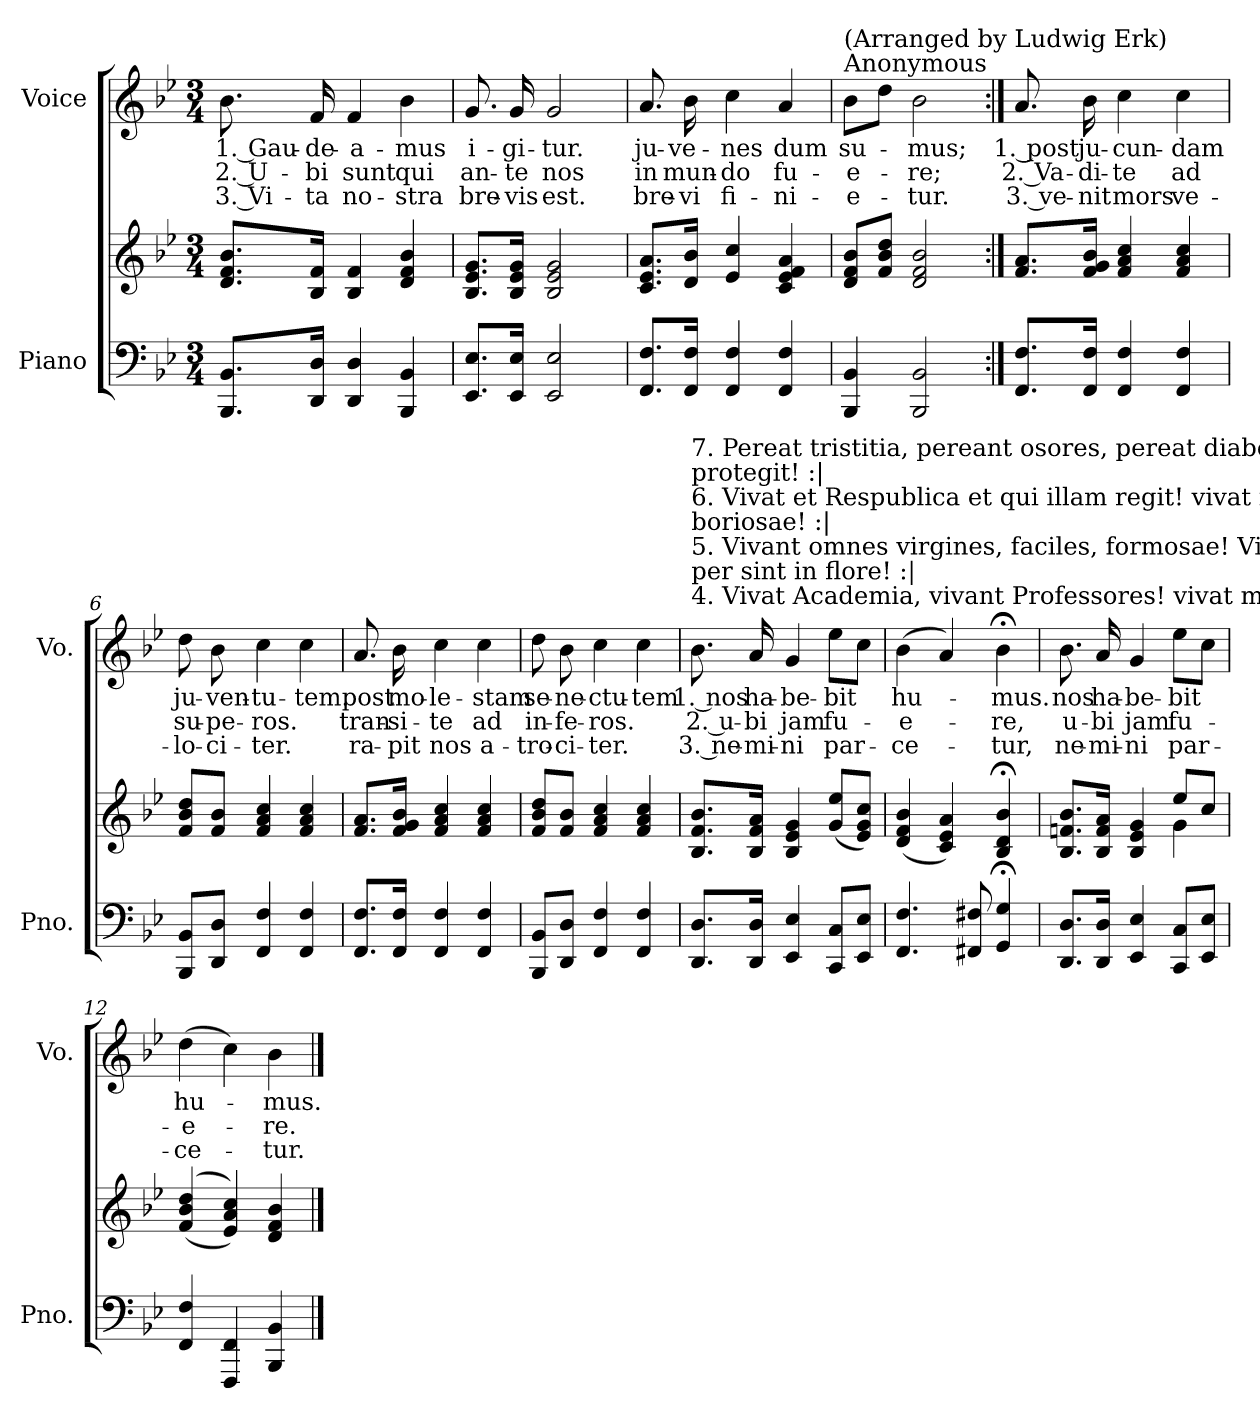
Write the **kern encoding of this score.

**kern	**kern	**kern	**text	**text	**text
*part2	*part2	*part1	*part1	*part1	*part1
*staff3	*staff2	*staff1	*staff1	*staff1	*staff1
*I"Piano	*	*I"Voice	*	*	*
*I'Pno.	*	*I'Vo.	*	*	*
*clefF4	*clefG2	*clefG2	*	*	*
*k[b-e-]	*k[b-e-]	*k[b-e-]	*	*	*
*M3/4	*M3/4	*M3/4	*	*	*
=1	=1	=1	=1	=1	=1
!	!	!	!LO:LY:b	!LO:LY:b	!LO:LY:b
8.BBB-/ 8.BB-/L	8.d/ 8.f/ 8.b-/L	8.b-\	1. Gau-	2. U-	3. Vi-
!	!	!	!LO:LY:b	!LO:LY:b	!LO:LY:b
16DD/ 16D/Jk	16B-/ 16f/Jk	16f/	-de-	-bi	-ta
!	!	!	!LO:LY:b	!LO:LY:b	!LO:LY:b
4DD/ 4D/	4B-/ 4f/	4f/	-a-	sunt	no-
!	!	!	!LO:LY:b	!LO:LY:b	!LO:LY:b
4BBB-/ 4BB-/	4d/ 4f/ 4b-/	4b-\	-mus	qui	-stra
=2	=2	=2	=2	=2	=2
!	!	!	!LO:LY:b	!LO:LY:b	!LO:LY:b
8.EE-/ 8.E-/L	8.B-/ 8.e-/ 8.g/L	8.g/	i-	an-	bre-
!	!	!	!LO:LY:b	!LO:LY:b	!LO:LY:b
16EE-/ 16E-/Jk	16B-/ 16e-/ 16g/Jk	16g/	-gi-	-te	-vis
!	!	!	!LO:LY:b	!LO:LY:b	!LO:LY:b
2EE-/ 2E-/	2B-/ 2e-/ 2g/	2g/	-tur.	nos	est.
=3	=3	=3	=3	=3	=3
!	!	!	!LO:LY:b	!LO:LY:b	!LO:LY:b
8.FF/ 8.F/L	8.c/ 8.e-/ 8.a/L	8.a/	ju-	in	bre-
!	!	!	!LO:LY:b	!LO:LY:b	!LO:LY:b
16FF/ 16F/Jk	16d/ 16b-/Jk	16b-\	-ve-	mun-	-vi
!	!	!	!LO:LY:b	!LO:LY:b	!LO:LY:b
4FF/ 4F/	4e-/ 4cc/	4cc\	-nes	-do	fi-
!	!	!	!LO:LY:b	!LO:LY:b	!LO:LY:b
4FF/ 4F/	4c/ 4e-/ 4f/ 4a/	4a/	dum	fu-	-ni-
=4	=4	=4	=4	=4	=4
!	!	!LO:TX:a:t=Anonymous	!	!	!
!	!	!LO:TX:a:t=(Arranged by Ludwig Erk)	!	!	!
!	!	!	!LO:LY:b	!LO:LY:b	!LO:LY:b
4BBB-/ 4BB-/	8d/ 8f/ 8b-/L	8b-\L	-su-	-e-	-e-
.	8f/ 8b-/ 8dd/J	8dd\J	.	.	.
!	!	!	!LO:LY:b	!LO:LY:b	!LO:LY:b
2BBB-/ 2BB-/	2d/ 2f/ 2b-/	2b-\	-mus;	-re;	-tur.
=5:|!	=5:|!	=5:|!	=5:|!	=5:|!	=5:|!
!	!	!	!LO:LY:b	!LO:LY:b	!LO:LY:b
8.FF/ 8.F/L	8.f/ 8.a/L	8.a/	1. post	2. Va-	3. ve-
!	!	!	!LO:LY:b	!LO:LY:b	!LO:LY:b
16FF/ 16F/Jk	16f/ 16g/ 16b-/Jk	16b-\	ju-	-di-	-nit
!	!	!	!LO:LY:b	!LO:LY:b	!LO:LY:b
4FF/ 4F/	4f/ 4a/ 4cc/	4cc\	-cun-	-te	mors
!	!	!	!LO:LY:b	!LO:LY:b	!LO:LY:b
4FF/ 4F/	4f/ 4a/ 4cc/	4cc\	-dam	ad	ve-
!!LO:LB:g=z
=6	=6	=6	=6	=6	=6
!	!	!	!LO:LY:b	!LO:LY:b	!LO:LY:b
8BBB-/ 8BB-/L	8f/ 8b-/ 8dd/L	8dd\	ju-	su-	-lo-
!	!	!	!LO:LY:b	!LO:LY:b	!LO:LY:b
8DD/ 8D/J	8f/ 8b-/J	8b-\	-ven-	-pe-	-ci-
!	!	!	!LO:LY:b	!LO:LY:b	!LO:LY:b
4FF/ 4F/	4f/ 4a/ 4cc/	4cc\	-tu-	-ros.	-ter.
!	!	!	!LO:LY:b	!	!
4FF/ 4F/	4f/ 4a/ 4cc/	4cc\	-tem.	.	.
=7	=7	=7	=7	=7	=7
!	!	!	!LO:LY:b	!LO:LY:b	!LO:LY:b
8.FF/ 8.F/L	8.f/ 8.a/L	8.a/	post	tran-	ra-
!	!	!	!LO:LY:b	!LO:LY:b	!LO:LY:b
16FF/ 16F/Jk	16f/ 16g/ 16b-/Jk	16b-\	mo-	-si-	-pit
!	!	!	!LO:LY:b	!LO:LY:b	!LO:LY:b
4FF/ 4F/	4f/ 4a/ 4cc/	4cc\	-le-	-te	nos
!	!	!	!LO:LY:b	!LO:LY:b	!LO:LY:b
4FF/ 4F/	4f/ 4a/ 4cc/	4cc\	-stam	ad	a-
=8	=8	=8	=8	=8	=8
!	!	!	!LO:LY:b	!LO:LY:b	!LO:LY:b
8BBB-/ 8BB-/L	8f/ 8b-/ 8dd/L	8dd\	se-	in-	-tro-
!	!	!	!LO:LY:b	!LO:LY:b	!LO:LY:b
8DD/ 8D/J	8f/ 8b-/J	8b-\	-ne-	-fe-	-ci-
!	!	!	!LO:LY:b	!LO:LY:b	!LO:LY:b
4FF/ 4F/	4f/ 4a/ 4cc/	4cc\	-ctu-	-ros.	-ter.
!	!	!	!LO:LY:b	!	!
4FF/ 4F/	4f/ 4a/ 4cc/	4cc\	-tem	.	.
=9	=9	=9	=9	=9	=9
!	!	!LO:TX:a:t=4. Vivat Academia, vivant Professores! vivat membrum quodlibet. vivant membra quaelibet. |&colon; sem-	!	!	!
!	!	!LO:TX:a:t=per sint in flore! &colon;|	!	!	!
!	!	!LO:TX:a:t=5. Vivant omnes virgines, faciles, formosae! Vivant et mulieres, tenerae. amabiles, |&colon; bonae, la -	!	!	!
!	!	!LO:TX:a:t=boriosae! &colon;|	!	!	!
!	!	!LO:TX:a:t=6. Vivat et Respublica et qui illam regit! vivat nostra Civitas, Maecenatum caritas, |&colon; quae nos hic	!	!	!
!	!	!LO:TX:a:t=protegit! &colon;|	!	!	!
!	!	!LO:TX:a:t=7. Pereat tristitia, pereant osores, pereat diabolus. quivis antiburschius |&colon; atque irrisores! &colon;|	!	!	!
!	!	!	!LO:LY:b	!LO:LY:b	!LO:LY:b
8.DD/ 8.D/L	8.B-/ 8.f/ 8.b-/L	8.b-\	1. nos	2. u-	3. ne-
!	!	!	!LO:LY:b	!LO:LY:b	!LO:LY:b
16DD/ 16D/Jk	16B-/ 16f/ 16a/Jk	16a/	ha-	-bi	-mi-
!	!	!	!LO:LY:b	!LO:LY:b	!LO:LY:b
4EE-/ 4E-/	4B-/ 4e-/ 4g/	4g/	-be-	jam	-ni
!	!	!	!LO:LY:b	!LO:LY:b	!LO:LY:b
8CC/ 8C/L	(<8g/ 8ee-/L	8ee-\L	-bit	fu-	par-
8EE-/ 8E-/J	8e-/ 8g/ 8cc/J)	8cc\J	.	.	.
=10	=10	=10	=10	=10	=10
!	!	!	!LO:LY:b	!LO:LY:b	!LO:LY:b
4.FF/ 4.F/	(<4d/ 4f/ 4b-/	(<4b-\	hu-	-e-	-ce-
.	4c/ 4e-/ 4a/)	4a/)	.	.	.
8FF#X/ 8F#X/	.	.	.	.	.
!	!	!	!LO:LY:b	!LO:LY:b	!LO:LY:b
4GG/; 4G/;	4B-/;< 4d/;< 4b-/;<	4b-;<\	-mus.	-re,	-tur,
!!LO:LB:g=z
=11	=11	=11	=11	=11	=11
*	*^	*	*	*	*
!	!	!	!	!LO:LY:b	!LO:LY:b	!LO:LY:b
8.DD/ 8.D/L	8.B-/ 8.fn/ 8.b-/L	4ryy	8.b-\	nos	u-	ne-
!	!	!	!	!LO:LY:b	!LO:LY:b	!LO:LY:b
16DD/ 16D/Jk	16B-/ 16f/ 16a/Jk	.	16a/	ha-	-bi	-mi-
!	!	!	!	!LO:LY:b	!LO:LY:b	!LO:LY:b
4EE-/ 4E-/	4B-/ 4e-/ 4g/	4ryy	4g/	-be-	jam	-ni
!	!	!	!	!LO:LY:b	!LO:LY:b	!LO:LY:b
8CC/ 8C/L	4g\	8ee-/L	8ee-\L	-bit	fu-	par-
8EE-/ 8E-/J	.	8cc/J	8cc\J	.	.	.
=12	=12	=12	=12	=12	=12	=12
!	!	!	!	!LO:LY:b	!LO:LY:b	!LO:LY:b
*	*v	*v	*	*	*	*
4FF/ 4F/	(>(<4f/ 4b-/ 4dd/	(>4dd\	hu-	-e-	-ce-
4FFF/ 4FF/	4e-/ 4a/ 4cc/))	4cc\)	.	.	.
!	!	!	!LO:LY:b	!LO:LY:b	!LO:LY:b
4BBB-/ 4BB-/	4d/ 4f/ 4b-/	4b-\	-mus.	-re.	-tur.
==	==	==	==	==	==
*-	*-	*-	*-	*-	*-
